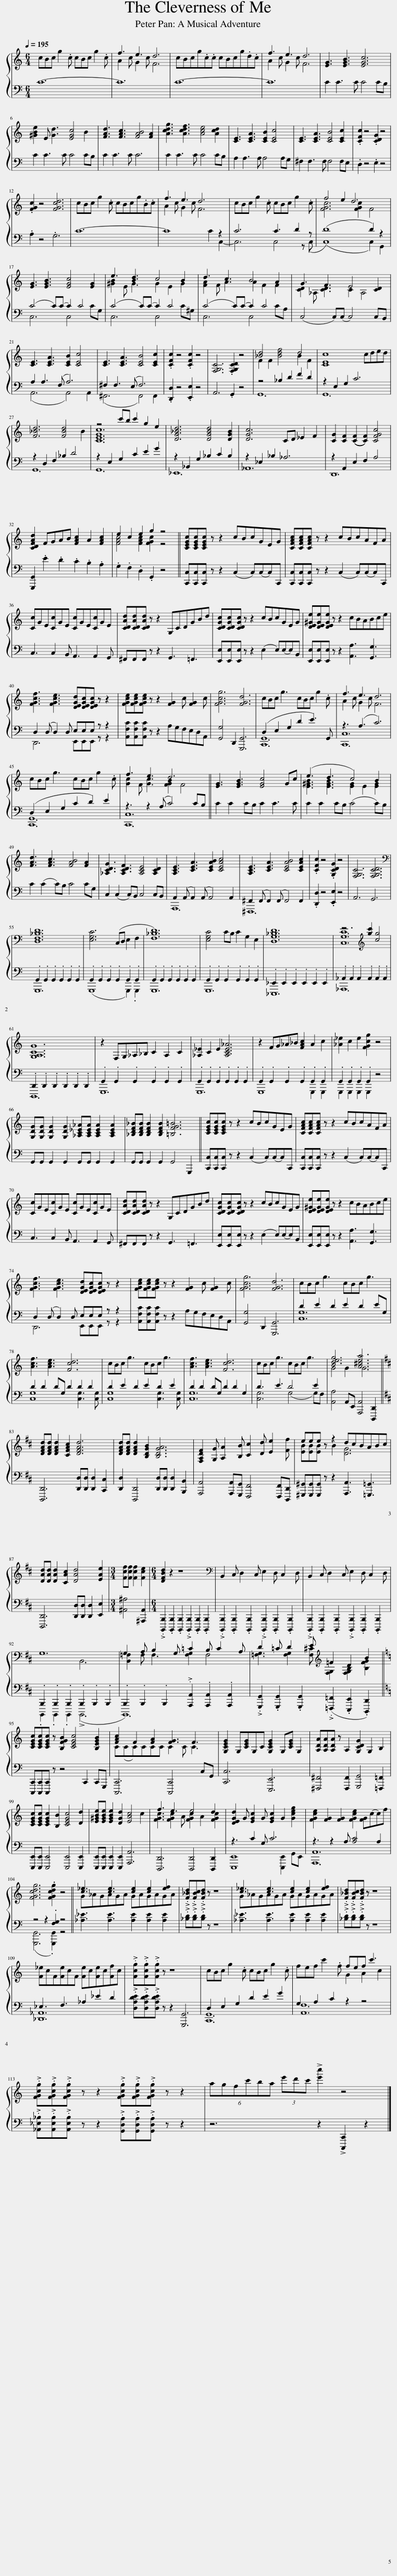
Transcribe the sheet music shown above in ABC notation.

X:1
%%score { ( 1 3 ) | ( 2 4 ) }
L:1/8
Q:1/4=195
M:6/4
I:linebreak $
K:C
V:1 treble
V:3 treble
V:2 bass
V:4 bass
V:1
 cBc g2 .c cBc g2 .c | f3 e3 d6 | cBcg.c.c cBcg.d.c | f3 e3 d6 | [EG]3 [EGB]3 [EGc]6 |$ %5
 [^GBe]2 E [Gd]3 [EGc]4 B2 | [FAd]3 [FAc]3 [FAB]4 [FA]2 | [Acdg]3 [Acdf]3 [Ace]4 [Acd]2 | [CE]3 [CEA]3 [CEB]2 [CEc]4 | [CE]3 [CEA]3 [CEB]4 [CEc]2 | %10
 .[CFc]2 z4 .[CDG]2 z4 |$ .[FGc]2 z4 [FGcd]6 | cBc g2 .c cBcg.B.c | f3 e3 d6 | cBc g2 .c cBc g2 .c | %15
 f4 e2 d6 |$ [EG]3 [EGB]3 [EGc]4 [EG]2 | e3 [Bd]3 c4 B2 | d3 c3 B4 A2 | G3 F3 E4 [CD]2 |$ %20
 [CE]3 [CEA]3 [CEB]2 [CEc]4 | [CE]3 [CEA]3 [CEB]4 [CEc]2 | .[CFc]2 z4 .[CFc]2 z4 | [F,G,C]6 .[F,G,CD]2 z4 | [_Bd]4 [Bdf]4 d4 | %25
 [CEc]8 cded |$ [F_Bd]6 [FBd]4 B2 | z4 c'b c'2 g2 e2 | [DG_Bd]6 [DGBd]4 [DGB]2 | [DGc]6 CD _E2 F2 | %30
 [CG]2 [CF]2 (((([CF]2 [CF]2)))) [CFGc]4 |$ [CDFAd]2 FGAB [FAc]2 A2 [FAc]2 | e2 c2 e2 g2 z4 || [CEGc][CEGc][CEGc] z z2 cBcGEG | [CFAc][CFAc][CFAc] z z2 cBcAFA |$ %35
 [Cc]GE[Cc]GE [Cc]GE[Cc]GE | [CDAd][CDAd][CDAd] z z2 G,CDGBd | [CDGc][CDGc][CDGc] z z2 cBcGEG | [DE^Ge][DEGe][DEGe] z z2 cBABce |$ [FGcf]3 [FGce]3 [DEGd][DEGc][DEGc] z z2 | %40
 [FGce][FGce][FGce] z z2 [FG]2 c [FG]2 c | [FGcg]6 [FGd]6 | cBc g3 cBc g2 .c | f3 e3 d6 |$ cBc g3 cBc g2 .c | %45
 f3 e3 d6 || [EG]3 [EGB]3 [EGc]4 Gc | (e3 d3 c4) B2 |$ [FAd]3 [FAc]3 [FAB]4 [FA]2 | [_A,CDG]3 [A,CDF]3 [A,CE]4 [A,CD]2 | %50
 [A,CE]3 [CEA]3 [CEAB]2 [CEAc]4 | [A,CE]3 [CEA]3 [CEAB]4 [CEAc]2 | .[CFc]2 z4 .[G,CDG]2 z4 | [F,G,C]6 [F,G,CD]6 |$[K:bass] [D,F,_B,D]12 | %55
 [E,G,C]6 (C,D, E,2 F,2 | [F,_B,D]12) | [E,G,C]4 CB, C2 G,2 E,2 | [D,G,_B,D]12 | z6[K:treble] [gc']2 [cg]4 |$ %60
 [G,A,CG]12 | z2 F,G,_A,_B, C2 A,2 C2 | [_A,_E]2 C2 E2 [A,CE_A]6 | z2 FG_A_B [FAc]2 A2 c2 | [_A_e]2 c2 e2 [FGcg]2 z4 |$ %65
 [G,DG][G,DG] [G,DG]2 [G,DG]2 [_A,C_E_A][A,CEA] [A,CEA]2 [A,CEA]2 | [_B,DF_B][B,DFB] [B,DFB]2 [B,DFB]2 [=B,FG=B]6 || [CEGc][CEGc][CEGc] z z2 cBcGEG | [CFAc][CFAc][CFAc] z z2 cBcAFA |$ [Cc]GE[Cc]GE [Cc]GE[Cc]GE | %70
 [CDAd][CDAd][CDAd] z z2 G,CDGBd | [CDGc][CDGc][CDGc] z z2 cBcGEG | [DE^Ge][DEGe][DEGe] z z2 cBABce |$ [FGcf]3 [FGce]3 [DEGd][DEGc][DEGc] z z2 | [FGce][FGce][FGce] z z2 [FG]2 c [FG]2 c | %75
 [FGcg]6 [FGd]6 | cBc g3 cBc g3 |$ [Acf]3 [Ace]3 [Fcd]6 | cBc g3 cBc g3 | [Acf]3 [Ace]3 [Fcd]6 | %80
 cBc g3 cBc g3 | [Bdeg]6 [A^cea]6 ||$[K:D] [DFAd][DFAd] [DFAd]2 [CFAc]2 [DFAd]6 | [DFAd][DFAd] [DFAd]2 [B,DGB]2 [B,DGA]6 | [F,A,DF]2 [G,G] [A,A]2 [B,B] [Cc]2 [Dd] [Ee]2 [Ff] | %85
 eee z z2 dcBABc |$ [DAd][DAd] [DAd]2 [CAc]2 [DAd]4 [EAe]2 |[M:3/4] [Fcf][Fcf] [Fcf]2 [Fce]2 |[M:6/4] [DFBd]2 z2 z8 |[K:bass] B,,2 C, D,2 C, E,2 D, C,2 D, | %90
 B,,2 C, D,2 C, E,2 D, C,2 D, |$ G,12 | G,2 A, B,2 G, =C2 B, C2 A, | D2 =C D2 E[K:treble] =F2 D2 B2 ||$[K:C] [CEGc][CEGc][CEGc] z [B,FGB]2 [CEGc]4 [B,EGB]2 | %95
 [FAc]2 F2 [FA]2 [FG]3 F3 | [G,CEG]2 G,[CEG]G,C [G,CEG]2 G,[CEG] G,2 | [A,DA][A,DA][A,DA] z A,2 [G,CDG]2 G,2 B,2 |$ [CEGc][CEGc] [CEGc]2 [B,B]2 [CEGc]4 [Dd]2 | [E^GBe][EGBe] [EGBe]2 [DGd]2 [EAc]4 c2 | %100
 f3 e3 e4 d2 | [DEGd]2 G [EGc]2 G [EGc]2 G2 [Gceg]2 | [FGce]2 [FG]2 [FG]2 [FGce]2 [FG](cc)f |$ [FGcdg]6 .[FGcdg]2 z4 || [c_e]3 [ce]3 [ce]2 [ce]2 [ef]2 | %105
 .[F_Bd].[FBc].[FBd] z z8 | [c_e]3 [ce]3 [ce]2 [ce]2 [ef]2 | .[F_Bd].[FBc].[FBd] z z8 |$ [F_e]cF[Fe]cF [Fe]c[Fe]c[Ff]c | .[Fcg].[Fcg].[Fcg] z z8 | %110
 cBc g2 .c cBc g2 .c | fef c'2 .f fef c'3 |$ .[FGcg].[FGcg].[FGcg] z z2 .[FGcg].[FGcg].[FGcg] z z2 | (6:4:6agfc'ba (3e'd'c' !>![e'c'']2 z4 |] %114
V:2
 C12- | C12 | C12- | C12 | C2 C3 C C4 CB, |$ %5
 C2 C3 C C4 CB, | C2 C3 C C6 | C2 C3 C C4 CB, | A,2 A,3 A, A,4 A,G, | ^F,2 F,3 F, F,4 F,E, | %10
 .D,2 z4 .E,2 z4 |$ .A,2 z4 .G,6 | C12- | C8 C2 z2 | C6 C3 D2 z | %15
 (D8 D2) z2 |$ (C4 C)(C C2) C4 | (C4 C)(C C2) C4 | (C4 C)(C C2) C4 | (C,4 C,)(C, C,4) C,B,, |$ %20
 A,2 A,3 (F, A,6) | ^F,2 F,3 (E, F,6) | .[D,,D,]2 z4 .[E,,E,]2 z4 | A,,6 .G,,2 z4 | z4 _B,2 D2 F2 D2 | %25
 z2 E,2 G,2 C6 |$ z2 D,2 F,2 _B,2 D4 | z2 E,2 G,2 C2 E2 G2 | z2 _B,,2 G,2 _B,2 C2 B,2 | z2 _E,2 _B,2 _A,6 | %30
 z2 A,,2 E,2 F,2 A,4 |$ [G,,,G,,]2 .E2 .D2 .C2 .B,2 .A,2 | .G,2 .F,2 .D,2 .G,,2 z4 || [C,,C,][C,,C,][C,,C,] z z2 (C,2 C,)(C,C,)C,, | [C,,C,][C,,C,][C,,C,] z z2 (C,2 C,)(C,C,)C,, |$ %35
 C,3 C,2 B,, A,,3 A,,2 G,, | ^F,,F,,F,, z z2 G,,3 =F,,3 | [E,,E,][E,,E,][E,,E,] z z2 (E,2 E,)(E,E,)B,, | [E,,E,][E,,E,][E,,E,] z z2 [A,,A,]3 [G,,G,]3 |$ D,2 (D, D,2) D, E,E,E, z z2 | %40
 [A,,F,C][A,,F,C][A,,F,C] z z2 A,G,F,E,D,A,, | [G,,G,]4 D,,2 [G,,,G,,]6 | (D,2 E,2 G,2 D2 E3) G,, | z3 (A,3 C6) |$ (D,2 E,2 G,2 C2 D2) E2 | %45
 z3 z2 (A, C4) CB, || C2 C2 CB, C2 C3 C | C2 C2 CB, (C4 C)B, |$ C2 (C2 C)B, C4 CG, | C,2 (C,2 C,)B,, C,4 C,B,, | %50
 A,,2 (A,, A,,2) (A,, A,,4) A,,2 | ^F,,2 (F,, F,,2) (F,, F,,4) F,,2 | .[D,,D,]2 z4 .[E,,E,]2 z4 | A,,6 G,,6 |$ .G,,2 .G,,2 .G,,2 .G,,2 .G,,2 .G,,2 | %55
 .G,,2 .G,,2 .G,,2 .G,,2 .G,,2 .G,,2 | .G,,2 .G,,2 .G,,2 .G,,2 .G,,2 .G,,2 | .G,,2 .G,,2 .G,,2 .G,,2 .G,,2 .G,,2 | ._E,,2 .E,,2 .E,,2 .E,,2 .E,,2 .E,,2 | ._A,,2 .A,,2 .A,,2 .A,,2 .A,,2 .A,,2 |$ %60
 .D,,2 .D,,2 .D,,2 .D,,2 .D,,2 .D,,2 | .G,,2 .G,,2 .G,,2 .G,,2 .G,,2 .G,,2 | .G,,2 .G,,2 .G,,2 .G,,2 .G,,2 .G,,2 | .G,,2 .G,,2 .G,,2 .G,,2 .G,,2 .G,,2 | .G,,2 .G,,2 .G,,2 .G,,2 z4 |$ %65
 G,,G,, G,,2 G,,2 G,,G,, G,,2 G,,2 | G,,G,, G,,2 G,,2 G,,4 G,,,2 || [C,,C,][C,,C,][C,,C,] z z2 (C,2 C,)(C,C,)C,, | [C,,C,][C,,C,][C,,C,] z z2 (C,2 C,)(C,C,)C,, |$ C,3 C,2 B,, A,,3 A,,2 G,, | %70
 ^F,,F,,F,, z z2 G,,3 =F,,3 | [E,,E,][E,,E,][E,,E,] z z2 (E,2 E,)(E,E,)B,, | [E,,E,][E,,E,][E,,E,] z z2 [A,,A,]3 [G,,G,]3 |$ D,2 (D, D,2) D, E,E,E, z z2 | [A,,F,C][A,,F,C][A,,F,C] z z2 A,G,F,E,D,A,, | %75
 [G,,G,]4 D,,2 [G,,,G,,]6 | D2 E2 D2 E2 D2 EG, |$ D2 D2 DG, D2 D2 D2 | D2 E2 D2 E2 D2 E2 | D2 D2 DG, D2 D2 G,2 | %80
 D3 E3 D4 E2 | [A,,A,]4 A,,E,, [A,,,A,,]4 [D,,,D,,]2 ||$[K:D] [D,,,D,,]6 [D,,D,][D,,D,] [D,,D,]2 [C,,C,]2 | [D,,D,]2 [D,,,D,,]4 [D,,D,][D,,D,] [D,,D,]2 [B,,,B,,]2 | [A,,,A,,]4 [A,,,A,,][G,,,G,,] [F,,,F,,]4 [F,,,F,,][D,,,D,,] | %85
 [^G,,,^G,,][G,,,G,,][G,,,G,,] z z2 [A,,,A,,]3 [=G,,,=G,,]3 |$ [D,,,D,,]6 [D,,D,][D,,D,] [D,,D,]2 [E,,E,]2 |[M:3/4] [^A,,^A,]4 [^A,,,A,,]2 |[M:6/4] .[B,,,,B,,,]2 .[B,,,,B,,,]2 .[B,,,,B,,,]2 .[B,,,,B,,,]2 .[B,,,,B,,,]2 .[B,,,,B,,,]2 | .[B,,,,B,,,]2 .[B,,,,B,,,]2 .[B,,,,B,,,]2 .[B,,,,B,,,]2 .[B,,,,B,,,]2 .[B,,,,B,,,]2 | %90
 .[B,,,,B,,,]2 .[B,,,,B,,,]2 .[B,,,,B,,,]2 .[B,,,,B,,,]2 .[B,,,,B,,,]2 .[B,,,,B,,,]2 |$ .B,,,2 .B,,,2 .B,,,2 .B,,,2 .B,,,2 .B,,,2 | .B,,,2 .B,,,2 .B,,,2 .[A,,,A,,]2 .[A,,,A,,]2 .[A,,,A,,]2 | .[G,,,G,,]2 .[G,,,G,,]2 .[G,,,G,,]2 (.[=F,,,=F,,]2 .[E,,,E,,]2 .[D,,,D,,]2) ||$[K:C] [C,,,C,,][C,,,C,,][C,,,C,,] z z4 C,,2 C,,G,,, | %95
 [C,,,C,,]6 [C,,,C,,]4 C,G,, | [C,,C,]6 [E,,,E,,]6 | [^F,,,^F,,]4 [F,,,F,,]2 [G,,,G,,]4 [=F,,,=F,,]2 |$ [E,,,E,,][E,,,E,,] [E,,,E,,]4 [E,,,E,,]4 [E,,,E,,]2 | [E,,,E,,][E,,,E,,] [E,,,E,,]2 [E,,,E,,]2 [A,,,A,,]6 | %100
 [D,,,D,,]6 [D,,,D,,]4 [D,,,D,,]2 | z3 C2 G, C6 | z3 z2 A, [A,C]4 A,2 |$ z4 z2 .[F,G,]2 z4 || [_A,_E]3 [A,E]3 [A,E]2 [A,E]2 [A,E]2 | %105
 .[_B,D].[B,D].[B,D] z z8 | [_A,_E]3 [A,E]3 [A,E]2 [A,E]2 [A,E]2 | .[_B,D].[B,D].[B,D] z z8 |$ _E,3 F,3 _A,2 _E2 D2 | .[D,A,DE].[D,A,DE].[D,A,DE] z z2 [G,,,G,,]6 | %110
 D,2 E,2 G,2 D2 E2 G2 | G,2 A,2 C2 z2 z4 |$ .[_A,,_E,_B,].[A,,E,B,].[A,,E,B,] z z2 .[G,,D,A,].[G,,D,A,].[G,,D,A,] z z2 | z6 z2 !>![C,,,C,,]2 z2 |] %114
V:3
 x12 | A2 c G2 c F6 | x12 | A2 c G2 c F6 | x12 |$ %5
 x12 | x12 | x12 | x12 | x12 | %10
 x12 |$ x12 | x12 | A2 c G2 c F6 | x12 | %15
 [FGc]6 [FGc]2 F4 |$ x12 | [^GB]2 E G3 G2 E2 G2 | [FA]2 F A3 A2 F2 F2 | [CD]2 _A, [CD]3 C2 A,4 |$ %20
 x12 | x12 | x12 | x12 | F2 F2 x4 _B2 F2 | %25
 x12 |$ x12 | [CEGc]12 | x12 | x12 | %30
 x12 |$ x12 | [FAc]4 [FAc]2 [FGc]2 z4 || x12 | x12 |$ %35
 x12 | x12 | x12 | x12 |$ x12 | %40
 x12 | x12 | x12 | A2 c G2 c F6 |$ x12 | %45
 [Gc]2 F [Gc]3 [FGB]2 F4 || x12 | [E^GB]3 [EGB]3 [EG]2 E2 [EG]2 |$ x12 | x12 | %50
 x12 | x12 | x12 | x12 |$[K:bass] x12 | %55
 x12 | x12 | x12 | x12 | [C,G,C]12[K:treble] |$ %60
 x12 | x12 | x12 | x12 | x12 |$ %65
 x12 | x12 || x12 | x12 |$ x12 | %70
 x12 | x12 | x12 |$ x12 | x12 | %75
 x12 | x12 |$ x12 | x12 | x12 | %80
 x12 | G4 G2 G6 ||$[K:D] x12 | x12 | x12 | %85
 [EB][EB][EB] x B2 [DG]6 |$ x12 |[M:3/4] x6 |[M:6/4] x12 |[K:bass] x12 | %90
 x12 |$ x6 B,,6 | [B,,=F,]2 F, F,3 [F,G,]2 F,4 | [=F,G,]3 [F,G,]2 [F,^C][K:treble] [F,G,]2 [F,G,B,]2 [B,=FG]2 ||$[K:C] x12 | %95
 C(CC)CCC C2 C C3 | x12 | x12 |$ x12 | x12 | %100
 [FGc]3 [FGc]2 A [FGc]2 A2 [FGc]2 | x12 | x12 |$ x12 || G_AGAGA GAGAGA | %105
 x12 | G_AGAGA GAGAGA | x12 |$ x12 | x12 | %110
 x12 | x6 G2 A2 c2 |$ x12 | x12 |] %114
V:4
 x12 | x12 | x12 | x12 | x12 |$ %5
 x12 | x12 | x12 | x12 | x12 | %10
 x12 |$ x12 | x12 | x10 C,2- | C,6 C,4 z (C, | %15
 (C,8) C,2) G,,2 |$ C,6 C,4 CG, | C,6 C,4 C^G, | C,6 C,4 CA, | x12 |$ %20
 (A,,6 A,,4) A,,2 | (^F,,6 F,,4) F,,2 | x12 | x12 | G,,12 | %25
 G,,12 |$ G,,12 | G,,12 | _E,,12 | _A,,12 | %30
 D,,12 |$ x12 | x12 || x12 | x12 |$ %35
 x12 | x12 | x12 | x12 |$ D,,6 E,,E,,E,, z z2 | %40
 x12 | x12 | [C,,G,,]12 | [C,,C,]12 |$ [C,,G,,]12 | %45
 [C,,C,]12 || x12 | x12 |$ x12 | x12 | %50
 A,,,12 | ^F,,,12 | x12 | x12 |$ G,,,12 | %55
 (G,,,8 G,,,2) .G,,,2 | G,,,12 | G,,,12 | _E,,,12 | _A,,,12 |$ %60
 D,,,12 | G,,,12 | G,,,12 | G,,,8 G,,,2 G,,,2 | G,,,2 G,,,2 G,,,2 G,,,2 x4 |$ %65
 x12 | x12 || x12 | x12 |$ x12 | %70
 x12 | x12 | x12 |$ D,,6 E,,E,,E,, z z2 | x12 | %75
 x12 | [C,G,]12 |$ [C,G,]8 [C,G,]3 [C,G,] | [C,G,]8 [C,G,]3 [C,G,] | [C,G,]12 | %80
 [C,G,]6 (G,4 G,)F, | x12 ||$[K:D] x12 | x12 | x12 | %85
 x12 |$ x12 |[M:3/4] x6 |[M:6/4] x12 | x12 | %90
 x12 |$ .B,,,,2 .B,,,,2 .B,,,,2 (!>!B,,,,6 | B,,,,12) | x12 ||$[K:C] x12 | %95
 x12 | x12 | x12 |$ x12 | x12 | %100
 x12 | [E,,,E,,]8 [E,,,E,,]2 G,,E,, | [A,,,A,,]12 |$ ([G,,,G,,]6 .[G,,,G,,]2) z4 || x12 | %105
 x12 | x12 | x12 |$ [_D,,_A,,]12 | x12 | %110
 [C,,G,,]12 | [A,,F,]12 |$ x12 | x12 |] %114
